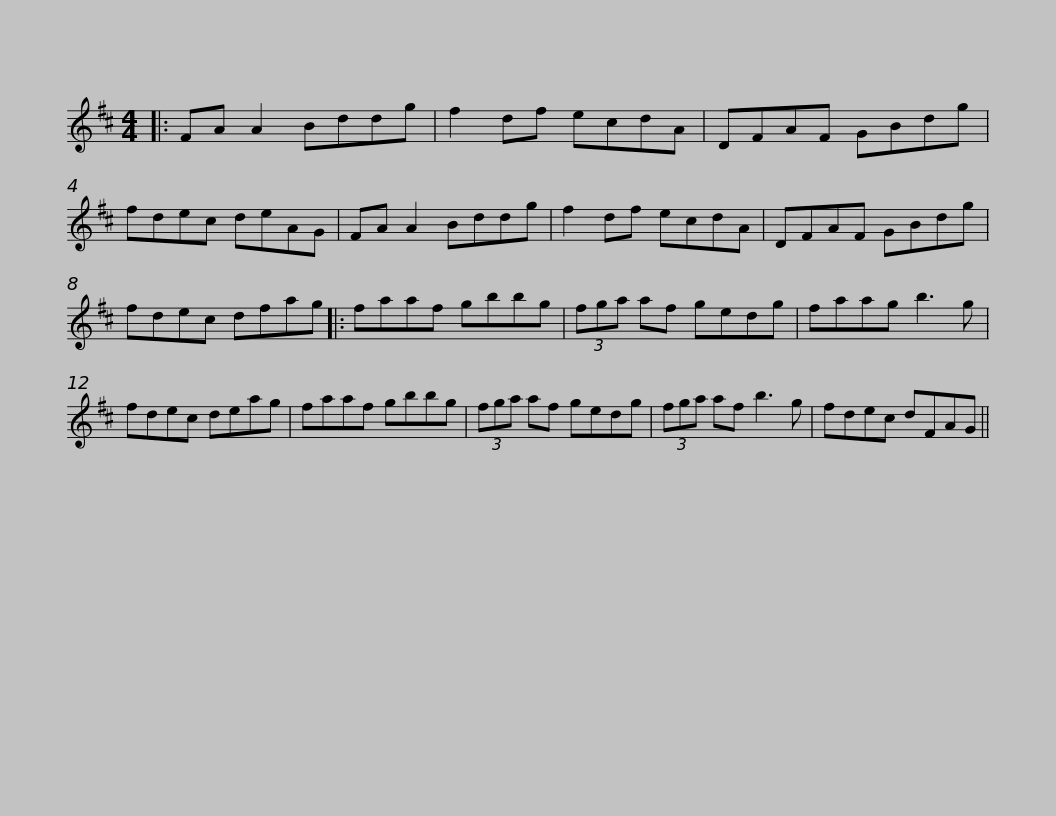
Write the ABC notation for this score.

X:1
L:1/8
M:4/4
I:linebreak $
K:D
V:1 treble
V:1
|: FA A2 Bddg | f2 df ecdA | DFAF GBdg | fdec deAG | FA A2 Bddg |$ %5
 f2 df ecdA | DFAF GBdg | fdec dfag |: faaf gbbg | (3fga af gedg |$ %10
 faag b3 g | fdec deag | faaf gbbg | (3fga af gedg | (3fga af b3 g |$ %15
 fdec dFAG || %16
